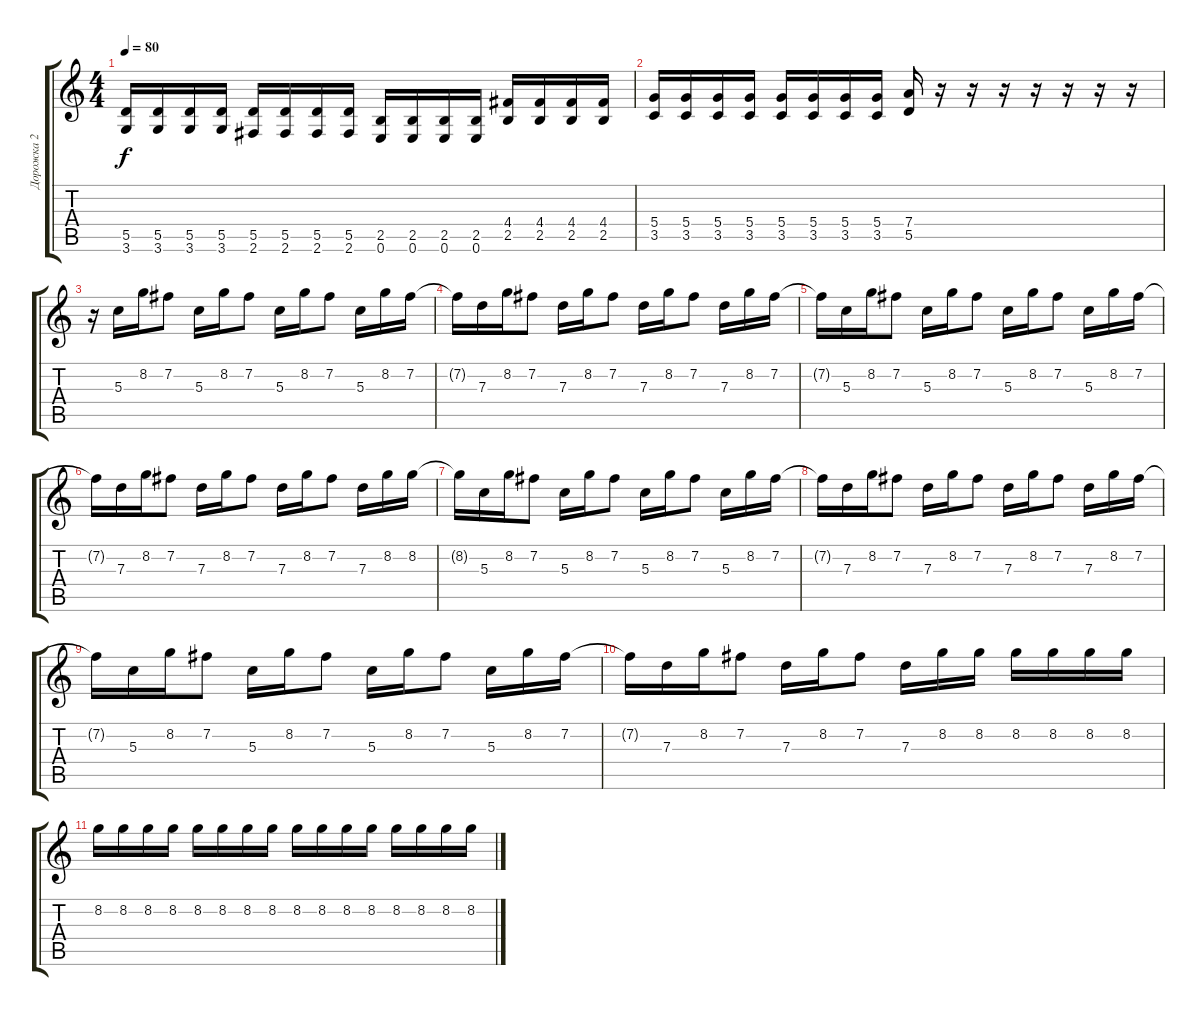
\track ("Дорожка 2" "Дорожка 2") {instrument distortionguitar}
\staff {score tabs}
\tuning (E4 B3 G3 D3 A2 E2) {hide}
\ts (4 4)
\tempo 80
\clef g2
\ks c
(5.5 3.6).16{dy f} (5.5 3.6).16 (5.5 3.6).16 (5.5 3.6).16 (5.5 2.6).16 (5.5 2.6).16 (5.5 2.6).16 (5.5 2.6).16 (2.5 0.6).16 (2.5 0.6).16 (2.5 0.6).16 (2.5 0.6).16 (4.4 2.5).16 (4.4 2.5).16 (4.4 2.5).16 (4.4 2.5).16 |
(5.4 3.5).16 (5.4 3.5).16 (5.4 3.5).16 (5.4 3.5).16 (5.4 3.5).16 (5.4 3.5).16 (5.4 3.5).16 (5.4 3.5).16 (7.4 5.5).16 r.16 r.16 r.16 r.16 r.16 r.16 r.16 |
r.16{volume 13} 5.3.16 8.2.16 7.2.8 5.3.16 8.2.16 7.2.8 5.3.16 8.2.16 7.2.8 5.3.16 8.2.16 7.2.16 |
7.2{t}.16{volume 13} 7.3.16 8.2.16 7.2.8 7.3.16 8.2.16 7.2.8 7.3.16 8.2.16 7.2.8 7.3.16 8.2.16 7.2.16 |
7.2{t}.16{volume 13} 5.3.16 8.2.16 7.2.8 5.3.16 8.2.16 7.2.8 5.3.16 8.2.16 7.2.8 5.3.16 8.2.16 7.2.16 |
7.2{t}.16{volume 13} 7.3.16 8.2.16 7.2.8 7.3.16 8.2.16 7.2.8 7.3.16 8.2.16 7.2.8 7.3.16 8.2.16 8.2.16 |
8.2{t}.16{volume 13} 5.3.16 8.2.16 7.2.8 5.3.16 8.2.16 7.2.8 5.3.16 8.2.16 7.2.8 5.3.16 8.2.16 7.2.16 |
7.2{t}.16{volume 13} 7.3.16 8.2.16 7.2.8 7.3.16 8.2.16 7.2.8 7.3.16 8.2.16 7.2.8 7.3.16 8.2.16 7.2.16 |
7.2{t}.16{volume 13} 5.3.16 8.2.16 7.2.8 5.3.16 8.2.16 7.2.8 5.3.16 8.2.16 7.2.8 5.3.16 8.2.16 7.2.16 |
7.2{t}.16{volume 13} 7.3.16 8.2.16 7.2.8 7.3.16 8.2.16 7.2.8 7.3.16 8.2.16 8.2.16 8.2.16 8.2.16 8.2.16 8.2.16 |
8.2.16{volume 2} 8.2.16 8.2.16 8.2.16 8.2.16 8.2.16 8.2.16 8.2.16 8.2.16 8.2.16 8.2.16 8.2.16 8.2.16 8.2.16 8.2.16 8.2.16
